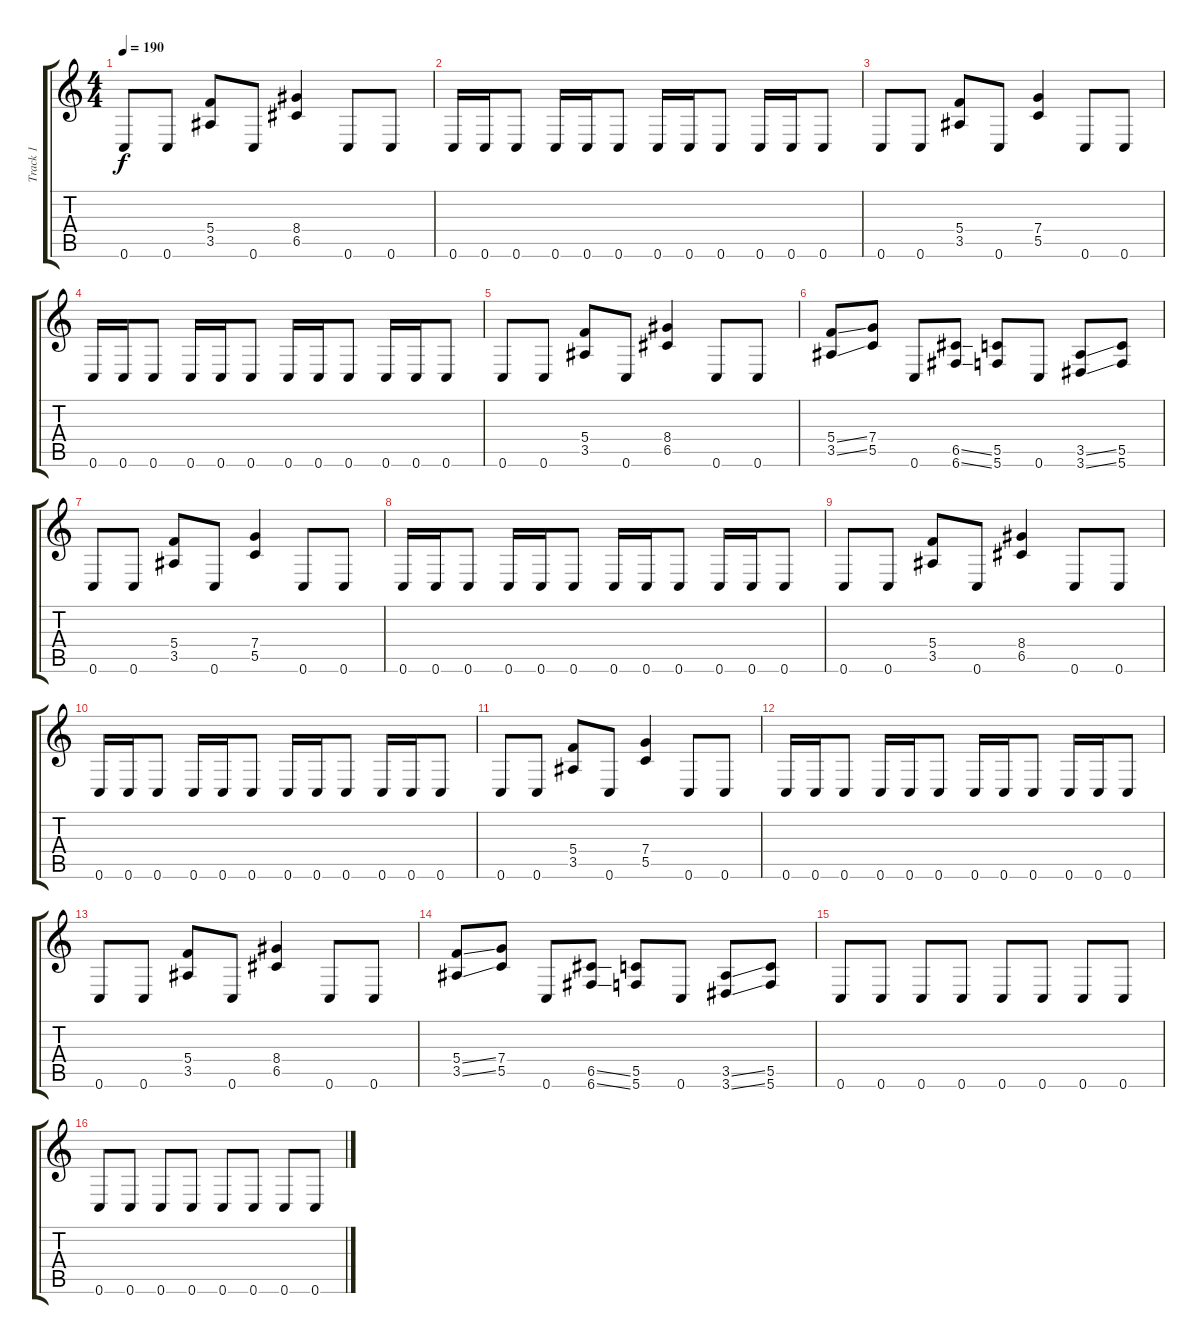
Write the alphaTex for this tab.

\track ("Track 1" "Track 1") {instrument distortionguitar}
\staff {score tabs}
\tuning (D4 A3 F3 C3 G2 C2) {hide}
\ts (4 4)
\tempo 190
\clef g2
\ks c
0.6.8{dy f} 0.6.8 (5.4 3.5).8 0.6.8 (8.4 6.5).4 0.6.8 0.6.8 |
0.6.16 0.6.16 0.6.8 0.6.16 0.6.16 0.6.8 0.6.16 0.6.16 0.6.8 0.6.16 0.6.16 0.6.8 |
0.6.8 0.6.8 (5.4 3.5).8 0.6.8 (7.4 5.5).4 0.6.8 0.6.8 |
0.6.16 0.6.16 0.6.8 0.6.16 0.6.16 0.6.8 0.6.16 0.6.16 0.6.8 0.6.16 0.6.16 0.6.8 |
0.6.8 0.6.8 (5.4 3.5).8 0.6.8 (8.4 6.5).4 0.6.8 0.6.8 |
(5.4{ss} 3.5{ss}).8 (7.4 5.5).8 0.6.8 (6.5{ss} 6.6{ss}).8 (5.5 5.6).8 0.6.8 (3.5{ss} 3.6{ss}).8 (5.5 5.6).8 |
0.6.8 0.6.8 (5.4 3.5).8 0.6.8 (7.4 5.5).4 0.6.8 0.6.8 |
0.6.16 0.6.16 0.6.8 0.6.16 0.6.16 0.6.8 0.6.16 0.6.16 0.6.8 0.6.16 0.6.16 0.6.8 |
0.6.8 0.6.8 (5.4 3.5).8 0.6.8 (8.4 6.5).4 0.6.8 0.6.8 |
0.6.16 0.6.16 0.6.8 0.6.16 0.6.16 0.6.8 0.6.16 0.6.16 0.6.8 0.6.16 0.6.16 0.6.8 |
0.6.8 0.6.8 (5.4 3.5).8 0.6.8 (7.4 5.5).4 0.6.8 0.6.8 |
0.6.16 0.6.16 0.6.8 0.6.16 0.6.16 0.6.8 0.6.16 0.6.16 0.6.8 0.6.16 0.6.16 0.6.8 |
0.6.8 0.6.8 (5.4 3.5).8 0.6.8 (8.4 6.5).4 0.6.8 0.6.8 |
(5.4{ss} 3.5{ss}).8 (7.4 5.5).8 0.6.8 (6.5{ss} 6.6{ss}).8 (5.5 5.6).8 0.6.8 (3.5{ss} 3.6{ss}).8 (5.5 5.6).8 |
0.6.8 0.6.8 0.6.8 0.6.8 0.6.8 0.6.8 0.6.8 0.6.8 |
0.6.8 0.6.8 0.6.8 0.6.8 0.6.8 0.6.8 0.6.8 0.6.8
